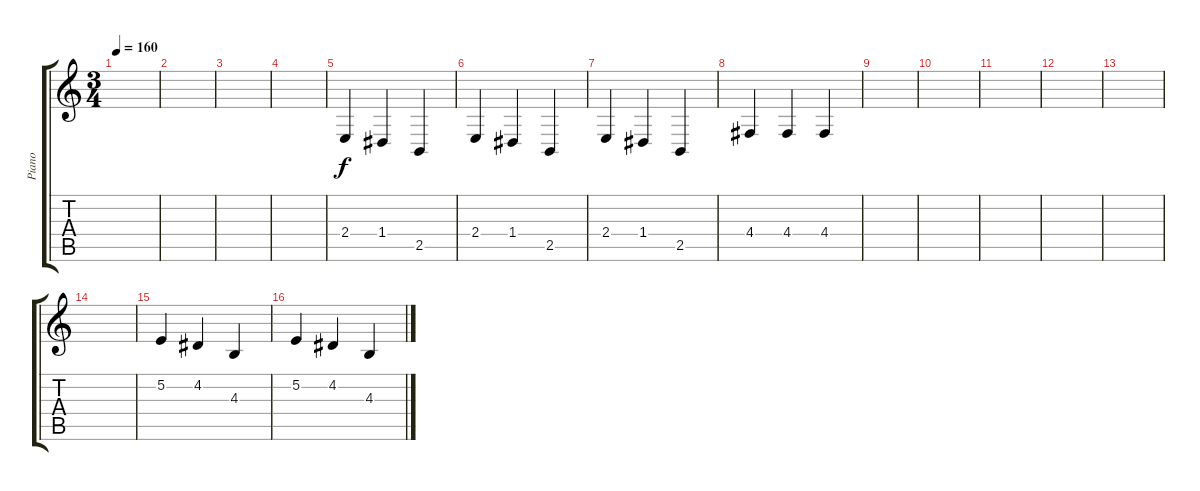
\track ("Piano" "Piano") {instrument brightacousticpiano}
\staff {score tabs}
\tuning (E4 B3 G3 D3 A2 E2) {hide}
\ts (3 4)
\tempo 160
\clef g2
\ks c
|
|
|
|
2.4.4 1.4.4 2.5.4 |
2.4.4 1.4.4 2.5.4 |
2.4.4 1.4.4 2.5.4 |
4.4.4 4.4.4 4.4.4 |
|
|
|
|
|
|
5.2.4 4.2.4 4.3.4 |
5.2.4 4.2.4 4.3.4
